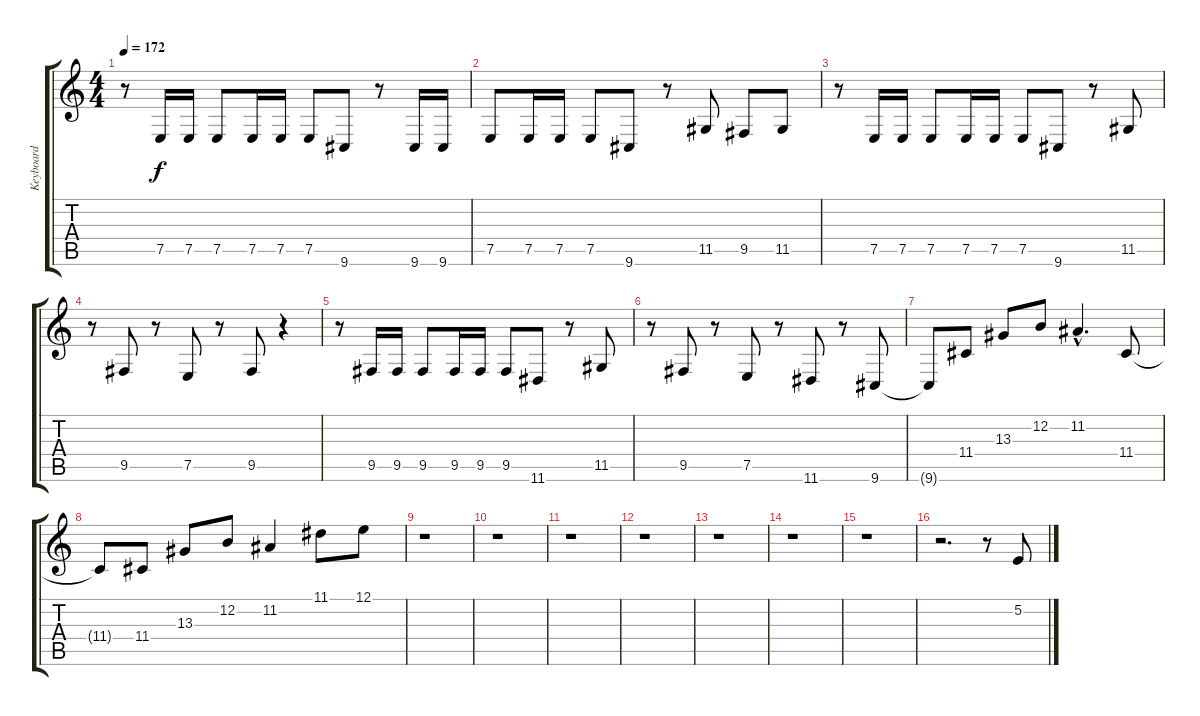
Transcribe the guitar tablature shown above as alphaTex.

\track ("Keyboard" "Keyboard") {instrument lead8bassandlead}
\staff {score tabs}
\tuning (E4 B3 G3 D3 A2 E2) {hide}
\ts (4 4)
\tempo 172
\clef g2
\ks c
r.8{dy f} 7.5.16 7.5.16 7.5.8 7.5.16 7.5.16 7.5.8 9.6.8 r.8 9.6.16 9.6.16 |
7.5.8 7.5.16 7.5.16 7.5.8 9.6.8 r.8 11.5.8 9.5.8 11.5.8 |
r.8 7.5.16 7.5.16 7.5.8 7.5.16 7.5.16 7.5.8 9.6.8 r.8 11.5.8 |
r.8 9.5.8 r.8 7.5.8 r.8 9.5.8 r.4 |
r.8 9.5.16 9.5.16 9.5.8 9.5.16 9.5.16 9.5.8 11.6.8 r.8 11.5.8 |
r.8 9.5.8 r.8 7.5.8 r.8 11.6.8 r.8 9.6.8 |
9.6{t}.8 11.4.8 13.3.8 12.2.8 11.2{hac}.4{d} 11.4.8 |
11.4{t}.8 11.4.8 13.3.8 12.2.8 11.2.4 11.1.8 12.1.8 |
r.1 |
r.1 |
r.1 |
r.1 |
r.1 |
r.1 |
r.1 |
r.2{d} r.8 5.2.8
